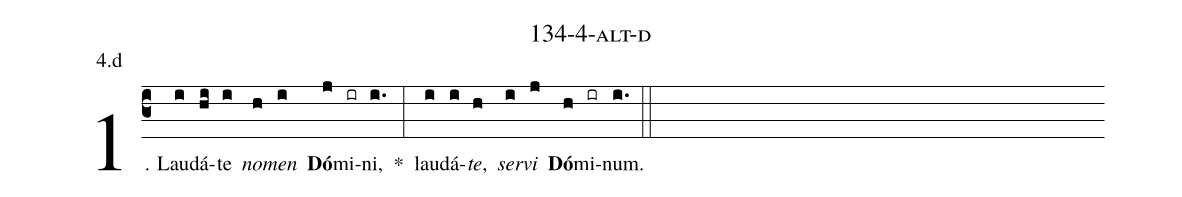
name: 134-4-alt-d;
annotation: 4.d;
%%
(c3)1. Lau(i)dá(hi)te(i) <i>no</i>(h)<i>men</i>(i) <b>Dó</b>(j)mi(ir)ni,(i.) *(:) lau(i)dá(i)<i>te</i>,(h) <i>ser</i>(i)<i>vi</i>(j) <b>Dó</b>(h)mi(ir)num.(i.) (::)
